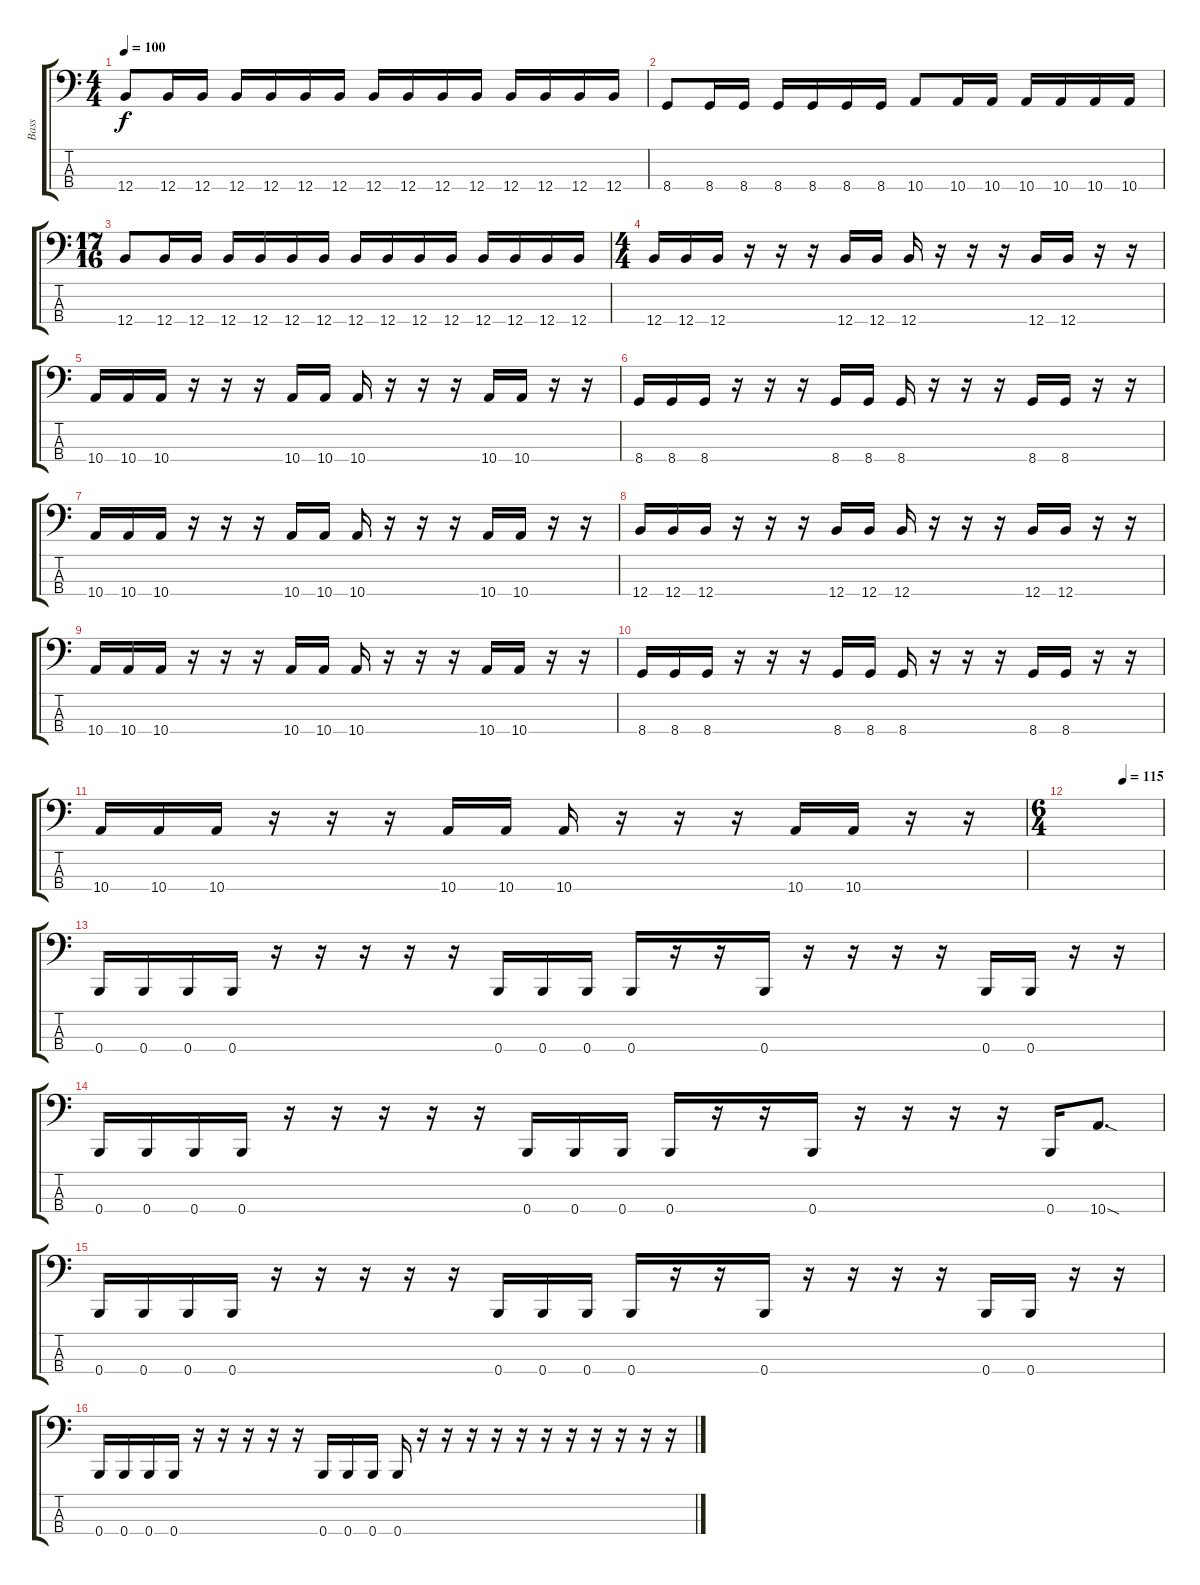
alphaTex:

\track ("Bass" "Bass") {instrument electricbasspick}
\staff {score tabs}
\tuning (E2 B1 Gb1 B0) {hide}
\ts (4 4)
\tempo 100
\clef f4
\ks c
12.4.8{dy f} 12.4.16 12.4.16 12.4.16 12.4.16 12.4.16 12.4.16 12.4.16 12.4.16 12.4.16 12.4.16 12.4.16 12.4.16 12.4.16 12.4.16 |
8.4.8 8.4.16 8.4.16 8.4.16 8.4.16 8.4.16 8.4.16 10.4.8 10.4.16 10.4.16 10.4.16 10.4.16 10.4.16 10.4.16 |
\ts (17 16)
12.4.8 12.4.16 12.4.16 12.4.16 12.4.16 12.4.16 12.4.16 12.4.16 12.4.16 12.4.16 12.4.16 12.4.16 12.4.16 12.4.16 12.4.16 |
\ts (4 4)
12.4.16 12.4.16 12.4.16 r.16 r.16 r.16 12.4.16 12.4.16 12.4.16 r.16 r.16 r.16 12.4.16 12.4.16 r.16 r.16 |
10.4.16 10.4.16 10.4.16 r.16 r.16 r.16 10.4.16 10.4.16 10.4.16 r.16 r.16 r.16 10.4.16 10.4.16 r.16 r.16 |
8.4.16 8.4.16 8.4.16 r.16 r.16 r.16 8.4.16 8.4.16 8.4.16 r.16 r.16 r.16 8.4.16 8.4.16 r.16 r.16 |
10.4.16 10.4.16 10.4.16 r.16 r.16 r.16 10.4.16 10.4.16 10.4.16 r.16 r.16 r.16 10.4.16 10.4.16 r.16 r.16 |
12.4.16 12.4.16 12.4.16 r.16 r.16 r.16 12.4.16 12.4.16 12.4.16 r.16 r.16 r.16 12.4.16 12.4.16 r.16 r.16 |
10.4.16 10.4.16 10.4.16 r.16 r.16 r.16 10.4.16 10.4.16 10.4.16 r.16 r.16 r.16 10.4.16 10.4.16 r.16 r.16 |
8.4.16 8.4.16 8.4.16 r.16 r.16 r.16 8.4.16 8.4.16 8.4.16 r.16 r.16 r.16 8.4.16 8.4.16 r.16 r.16 |
10.4.16 10.4.16 10.4.16 r.16 r.16 r.16 10.4.16 10.4.16 10.4.16 r.16 r.16 r.16 10.4.16 10.4.16 r.16 r.16 |
\ts (6 4)
\tempo (115 0.5833333333333334)
|
0.4.16 0.4.16 0.4.16 0.4.16 r.16 r.16 r.16 r.16 r.16 0.4.16 0.4.16 0.4.16 0.4.16 r.16 r.16 0.4.16 r.16 r.16 r.16 r.16 0.4.16 0.4.16 r.16 r.16 |
0.4.16 0.4.16 0.4.16 0.4.16 r.16 r.16 r.16 r.16 r.16 0.4.16 0.4.16 0.4.16 0.4.16 r.16 r.16 0.4.16 r.16 r.16 r.16 r.16 0.4.16 10.4{sod}.8{d} |
0.4.16 0.4.16 0.4.16 0.4.16 r.16 r.16 r.16 r.16 r.16 0.4.16 0.4.16 0.4.16 0.4.16 r.16 r.16 0.4.16 r.16 r.16 r.16 r.16 0.4.16 0.4.16 r.16 r.16 |
0.4.16 0.4.16 0.4.16 0.4.16 r.16 r.16 r.16 r.16 r.16 0.4.16 0.4.16 0.4.16 0.4.16 r.16 r.16 r.16 r.16 r.16 r.16 r.16 r.16 r.16 r.16 r.16
